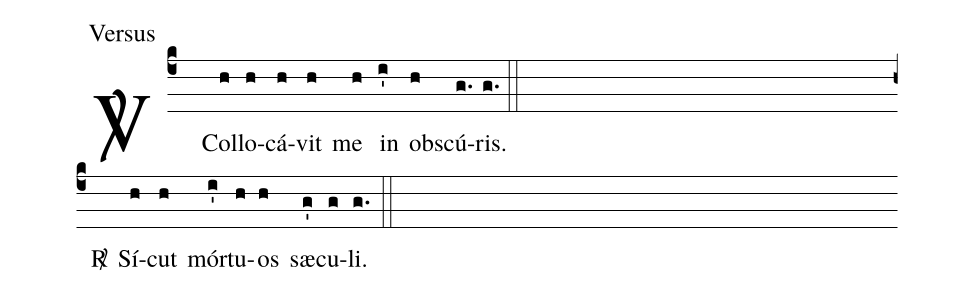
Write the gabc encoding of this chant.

office-part: Versus;
%%
(c4) <sp>V/</sp>( ) Col(h)lo(h)cá(h)vit(h) me(h) in(i') obs(h)cú(g.)ris.(g.) (::) (Z)
<sp>R/</sp>( ) Sí(h)cut(h) mór(i')tu(h)os(h) sæ(g')cu(g)li.(g.) (::)
